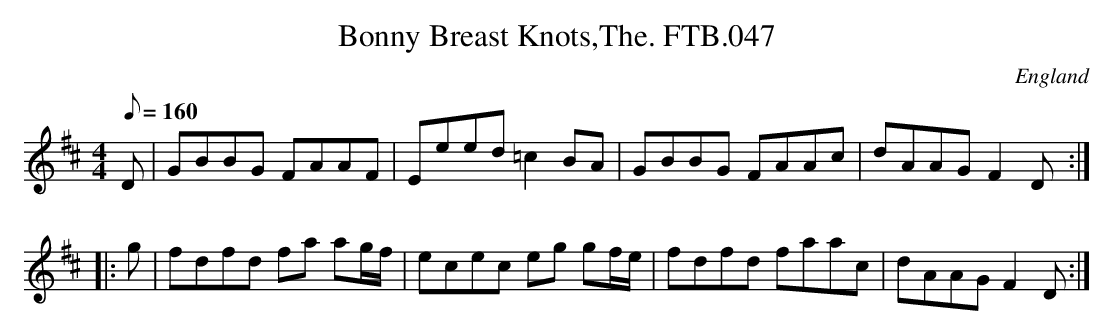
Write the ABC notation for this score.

X:1
T:Bonny Breast Knots,The. FTB.047
M:4/4
Q:160
O:England
K:D
D|GBBG FAAF|Eeed=c2BA|GBBG FAAc|dAAGF2D:|
|:g|fdfd fa ag/f/|ecec eg gf/e/|fdfd faac|dAAGF2D:|
